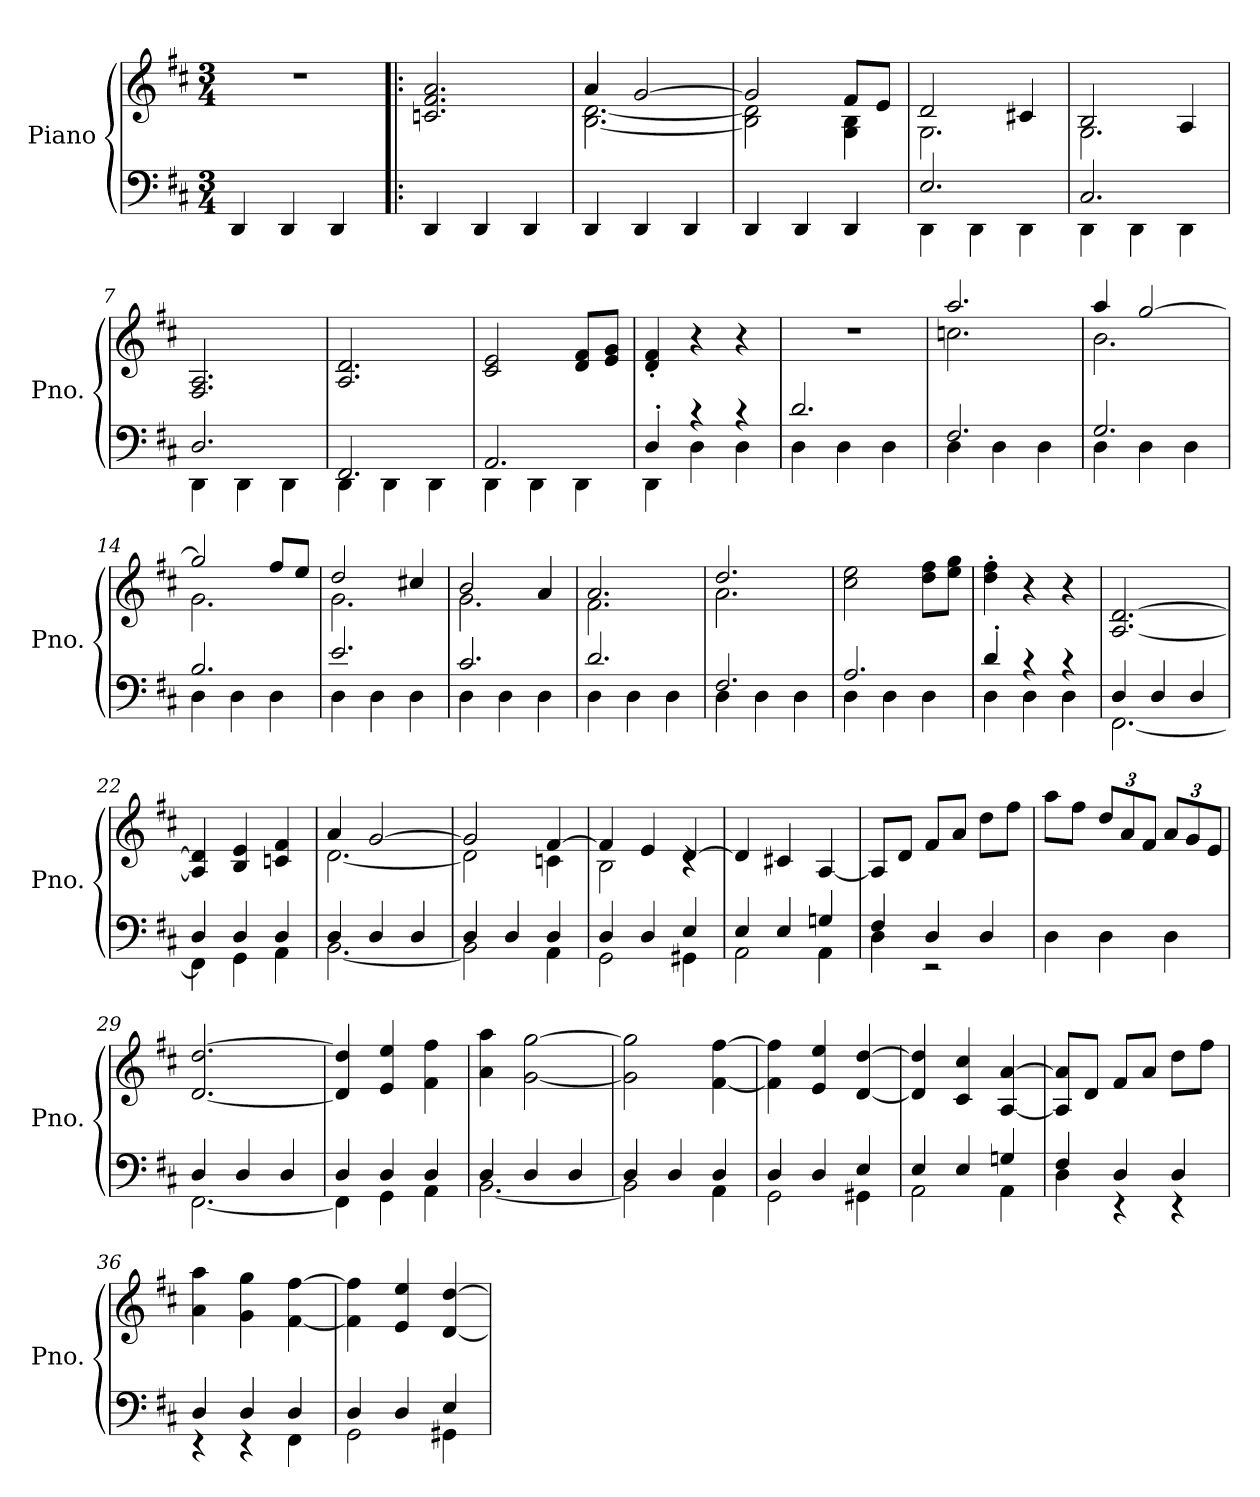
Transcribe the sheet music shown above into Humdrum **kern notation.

**kern	**kern
*part1	*part1
*staff2	*staff1
*I"Piano	*
*I'Pno.	*
*clefF4	*clefG2
*k[f#c#]	*k[f#c#]
*M3/4	*M3/4
*MM180	*MM180
=1	=1
4DD/	2.r
4DD/	.
4DD/	.
=2!|:	=2!|:
4DD/	2.cn/ 2.f#/ 2.a/
4DD/	.
4DD/	.
=3	=3
*	*^
4DD/	4a/	[2.B\ [2.d\
4DD/	[2g/	.
4DD/	.	.
=4	=4	=4
4DD/	2g/]	2B\] 2d\]
4DD/	.	.
4DD/	8f#/L	4G\ 4B\
.	8e/J	.
=5	=5	=5
*^	*	*
2.E/	4DD\	2d/	2.G\
.	4DD\	.	.
.	4DD\	4c#X/	.
=6	=6	=6	=6
2.C#/	4DD\	2B/	2.G\
.	4DD\	.	.
.	4DD\	4A/	.
*	*	*v	*v
=7	=7	=7
2.D/	4DD\	2.F#/ 2.A/
.	4DD\	.
.	4DD\	.
!!LO:LB:g=z
=8	=8	=8
2.FF#/	4DD\	2.A/ 2.d/
.	4DD\	.
.	4DD\	.
=9	=9	=9
2.AA/	4DD\	2c#/ 2e/
.	4DD\	.
.	4DD\	8d/ 8f#/L
.	.	8e/ 8g/J
=10	=10	=10
4D'/	4DD\	4d/' 4f#/'
4r	4D\	4r
4r	4D\	4r
=11	=11	=11
2.d/	4D\	2.r
.	4D\	.
.	4D\	.
=12	=12	=12
*	*	*^
2.F#/	4D\	2.aa/	2.ccn\
.	4D\	.	.
.	4D\	.	.
=13	=13	=13	=13
2.G/	4D\	4aa/	2.b\
.	4D\	[2gg/	.
.	4D\	.	.
=14	=14	=14	=14
2.B/	4D\	2gg/]	2.g\
.	4D\	.	.
.	4D\	8ff#/L	.
.	.	8ee/J	.
=15	=15	=15	=15
2.e/	4D\	2dd/	2.g\
.	4D\	.	.
.	4D\	4cc#X/	.
!!LO:LB:g=z	!!
=16	=16	=16	=16
2.c#/	4D\	2b/	2.g\
.	4D\	.	.
.	4D\	4a/	.
=17	=17	=17	=17
2.d/	4D\	2.a/	2.f#\
.	4D\	.	.
.	4D\	.	.
=18	=18	=18	=18
2.F#/	4D\	2.dd/	2.a\
.	4D\	.	.
.	4D\	.	.
*	*	*v	*v
=19	=19	=19
2.A/	4D\	2cc#\ 2ee\
.	4D\	.
.	4D\	8dd\ 8ff#\L
.	.	8ee\ 8gg\J
=20	=20	=20
4d'/	4D\	4dd\' 4ff#\'
4r	4D\	4r
4r	4D\	4r
=21	=21	=21
4D/	[2.FF#\	[2.A/ [2.d/
4D/	.	.
4D/	.	.
=22	=22	=22
4D/	4FF#\]	4A/] 4d/]
4D/	4GG\	4B/ 4e/
4D/	4AA\	4cn/ 4f#/
=23	=23	=23
*	*	*^
4D/	[2.BB\	4a/	[2.d\
4D/	.	[2g/	.
4D/	.	.	.
=24	=24	=24	=24
4D/	2BB\]	2g/]	2d\]
4D/	.	.	.
4D/	4AA\	[4f#/	4cn\
!!LO:LB:g=z	!!
=25	=25	=25	=25
4D/	2GG\	4f#/]	2B\
4D/	.	4e/	.
4E/	4GG#X\	[4d/	4rc
*	*	*v	*v
=26	=26	=26
4E/	2AA\	4d/]
4E/	.	4c#X/
4Gn/	4AA\	[4A/
=27	=27	=27
4F#/	4D\	8A/L]
.	.	8d/J
4D/	2r	8f#/L
.	.	8a/J
4D/	.	8dd\L
.	.	8ff#\J
*v	*v	*
=28	=28
4D\	8aa\L
.	8ff#\J
*	*Xbrackettup
4D\	12dd/L
.	12a/
.	12f#/J
4D\	12a/L
.	12g/
.	12e/J
=29	=29
*^	*
4D/	[2.FF#\	[2.d/ [2.dd/
4D/	.	.
4D/	.	.
=30	=30	=30
4D/	4FF#\]	4d/] 4dd/]
4D/	4GG\	4e/ 4ee/
4D/	4AA\	4f#\ 4ff#\
=31	=31	=31
4D/	[2.BB\	4a\ 4aa\
4D/	.	[2g\ [2gg\
4D/	.	.
=32	=32	=32
4D/	2BB\]	2g\] 2gg\]
4D/	.	.
4D/	4AA\	[4f#\ [4ff#\
!!LO:LB:g=z
=33	=33	=33
4D/	2GG\	4f#\] 4ff#\]
4D/	.	4e/ 4ee/
4E/	4GG#X\	[4d/ [4dd/
=34	=34	=34
4E/	2AA\	4d/] 4dd/]
4E/	.	4c#/ 4cc#/
4Gn/	4AA\	[4A/ [4a/
=35	=35	=35
4F#/	4D\	8A/] 8a/]L
.	.	8d/J
4D/	4r	8f#/L
.	.	8a/J
4D/	4r	8dd\L
.	.	8ff#\J
=36	=36	=36
4D/	4r	4a\ 4aa\
4D/	4r	4g\ 4gg\
4D/	4FF#\	[4f#\ [4ff#\
=37	=37	=37
4D/	2GG\	4f#\] 4ff#\]
4D/	.	4e/ 4ee/
4E/	4GG#X\	[4d/ [4dd/
*v	*v	*
=	=
*-	*-
